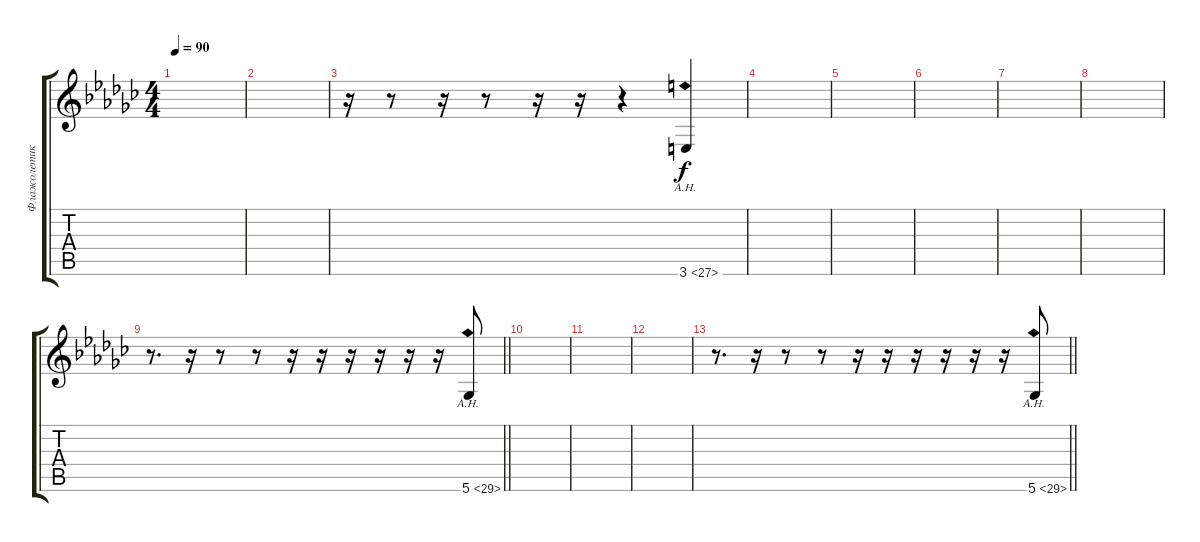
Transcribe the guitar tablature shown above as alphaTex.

\track ("Флажолетики" "Флажолетик") {instrument overdrivenguitar}
\staff {score tabs}
\tuning (Eb4 Bb3 Gb3 Db3 Ab2 Db2) {hide}
\ts (4 4)
\tempo 90
\clef g2
\ks ebminor
|
|
r.16 r.8 r.16 r.8 r.16 r.16 r.4 3.6{ah 24}.4 |
|
|
|
|
|
\barLineRight lightlight
r.8{d} r.16 r.8 r.8 r.16 r.16 r.16 r.16 r.16 r.16 5.6{ah 24}.8 |
|
|
|
\barLineRight lightlight
r.8{d} r.16 r.8 r.8 r.16 r.16 r.16 r.16 r.16 r.16 5.6{ah 24}.8
